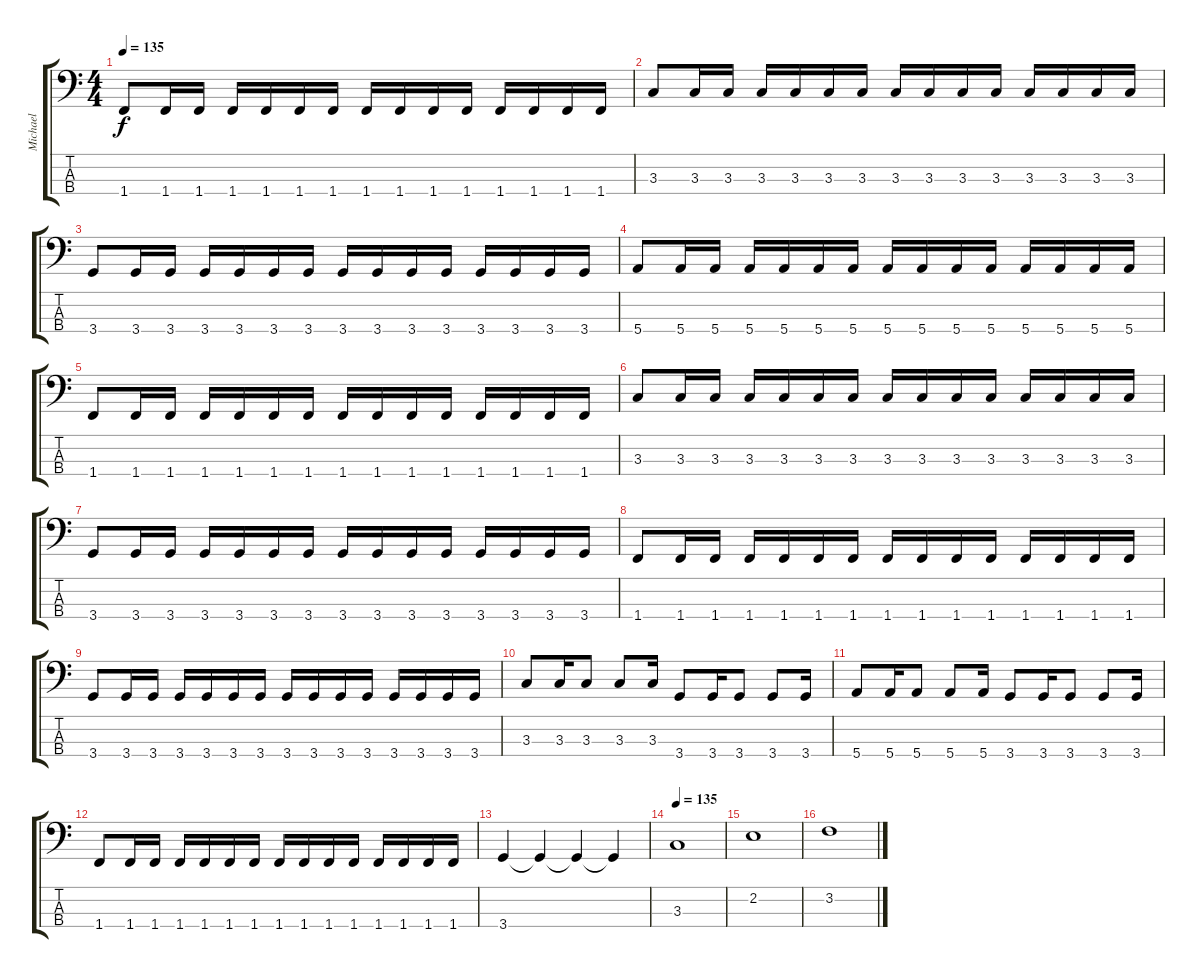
\track ("Michael" "Michael") {instrument electricbasspick}
\staff {score tabs}
\tuning (G2 D2 A1 E1) {hide}
\ts (4 4)
\tempo 135
\clef f4
\ks c
1.4.8{dy f} 1.4.16 1.4.16 1.4.16 1.4.16 1.4.16 1.4.16 1.4.16 1.4.16 1.4.16 1.4.16 1.4.16 1.4.16 1.4.16 1.4.16 |
3.3.8 3.3.16 3.3.16 3.3.16 3.3.16 3.3.16 3.3.16 3.3.16 3.3.16 3.3.16 3.3.16 3.3.16 3.3.16 3.3.16 3.3.16 |
3.4.8 3.4.16 3.4.16 3.4.16 3.4.16 3.4.16 3.4.16 3.4.16 3.4.16 3.4.16 3.4.16 3.4.16 3.4.16 3.4.16 3.4.16 |
5.4.8 5.4.16 5.4.16 5.4.16 5.4.16 5.4.16 5.4.16 5.4.16 5.4.16 5.4.16 5.4.16 5.4.16 5.4.16 5.4.16 5.4.16 |
1.4.8 1.4.16 1.4.16 1.4.16 1.4.16 1.4.16 1.4.16 1.4.16 1.4.16 1.4.16 1.4.16 1.4.16 1.4.16 1.4.16 1.4.16 |
3.3.8 3.3.16 3.3.16 3.3.16 3.3.16 3.3.16 3.3.16 3.3.16 3.3.16 3.3.16 3.3.16 3.3.16 3.3.16 3.3.16 3.3.16 |
3.4.8 3.4.16 3.4.16 3.4.16 3.4.16 3.4.16 3.4.16 3.4.16 3.4.16 3.4.16 3.4.16 3.4.16 3.4.16 3.4.16 3.4.16 |
1.4.8 1.4.16 1.4.16 1.4.16 1.4.16 1.4.16 1.4.16 1.4.16 1.4.16 1.4.16 1.4.16 1.4.16 1.4.16 1.4.16 1.4.16 |
3.4.8 3.4.16 3.4.16 3.4.16 3.4.16 3.4.16 3.4.16 3.4.16 3.4.16 3.4.16 3.4.16 3.4.16 3.4.16 3.4.16 3.4.16 |
3.3.8 3.3.16 3.3.8 3.3.8 3.3.16 3.4.8 3.4.16 3.4.8 3.4.8 3.4.16 |
5.4.8 5.4.16 5.4.8 5.4.8 5.4.16 3.4.8 3.4.16 3.4.8 3.4.8 3.4.16 |
1.4.8 1.4.16 1.4.16 1.4.16 1.4.16 1.4.16 1.4.16 1.4.16 1.4.16 1.4.16 1.4.16 1.4.16 1.4.16 1.4.16 1.4.16 |
3.4.4 3.4{t}.4 3.4{t}.4 3.4{t}.4 |
\tempo 135
3.3.1 |
2.2.1 |
3.2.1
